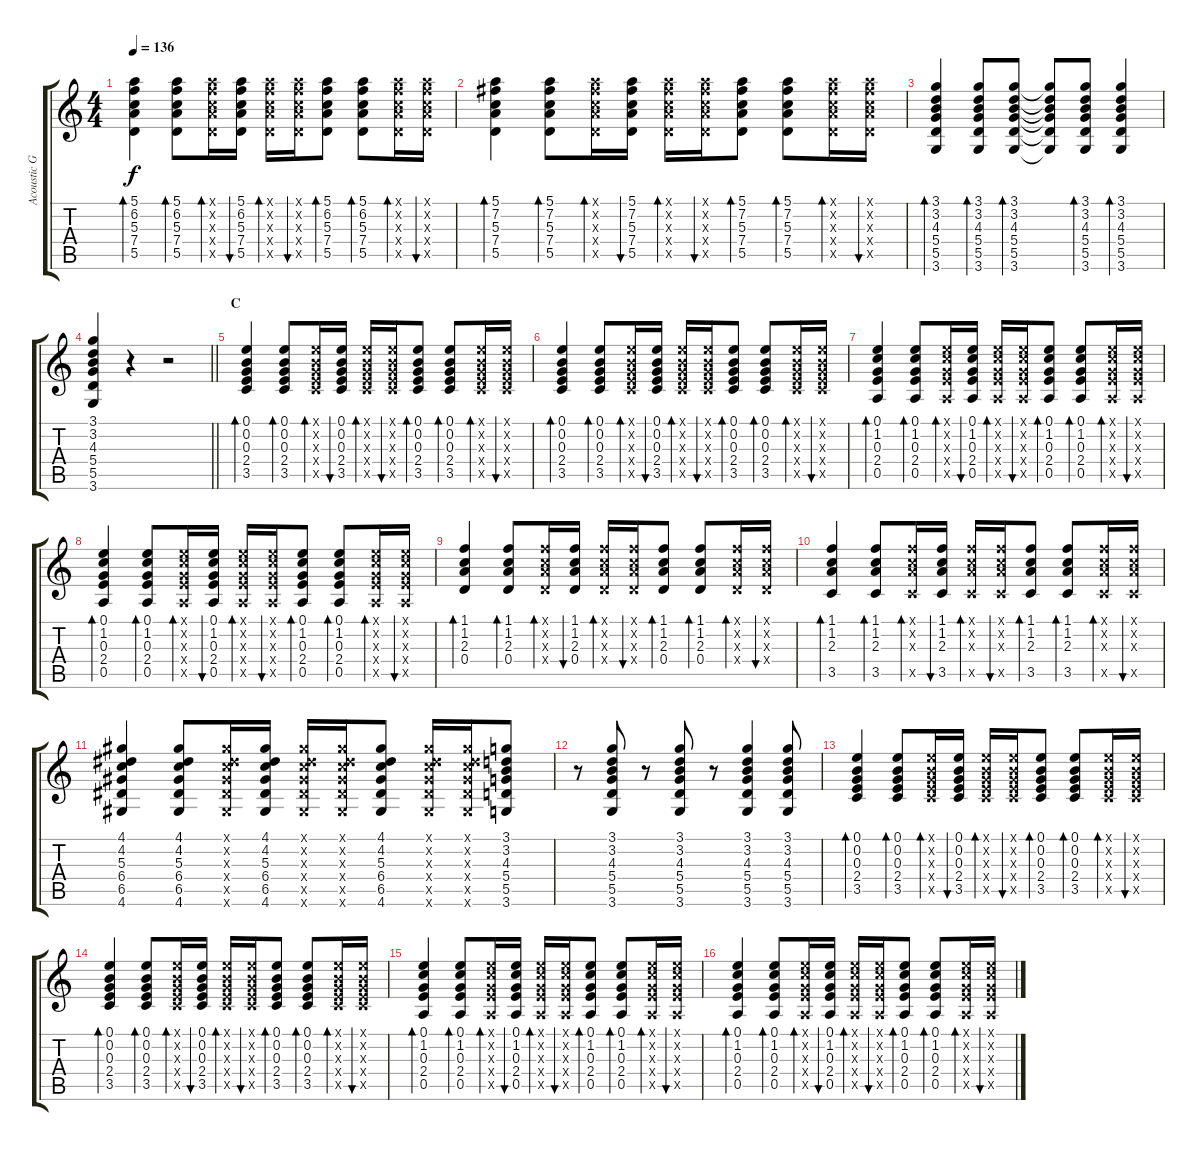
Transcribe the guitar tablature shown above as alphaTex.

\track ("Acoustic Guitar II" "Acoustic G") {instrument acousticguitarsteel}
\staff {score tabs}
\tuning (E4 B3 G3 D3 A2 E2) {hide}
\ts (4 4)
\tempo 136
\clef g2
\ks c
(5.1 6.2 5.3 7.4 5.5).4{bd 60 dy f} (5.1 6.2 5.3 7.4 5.5).8{bd 30} (5.1{x} 6.2{x} 5.3{x} 7.4{x} 5.5{x}).16{bd 30} (5.1 6.2 5.3 7.4 5.5).16{bu 30} (5.1{x} 6.2{x} 5.3{x} 7.4{x} 5.5{x}).16{bd 30} (5.1{x} 6.2{x} 5.3{x} 7.4{x} 5.5{x}).16{bu 30} (5.1 6.2 5.3 7.4 5.5).8{bd 30} (5.1 6.2 5.3 7.4 5.5).8{bd 30} (5.1{x} 6.2{x} 5.3{x} 7.4{x} 5.5{x}).16{bd 30} (5.1{x} 6.2{x} 5.3{x} 7.4{x} 5.5{x}).16{bu 30} |
(5.1 7.2 5.3 7.4 5.5).4{bd 60} (5.1 7.2 5.3 7.4 5.5).8{bd 30} (5.1{x} 7.2{x} 5.3{x} 7.4{x} 5.5{x}).16{bd 30} (5.1 7.2 5.3 7.4 5.5).16{bu 30} (5.1{x} 7.2{x} 5.3{x} 7.4{x} 5.5{x}).16{bd 30} (5.1{x} 7.2{x} 5.3{x} 7.4{x} 5.5{x}).16{bu 30} (5.1 7.2 5.3 7.4 5.5).8{bd 30} (5.1 7.2 5.3 7.4 5.5).8{bd 30} (5.1{x} 7.2{x} 5.3{x} 7.4{x} 5.5{x}).16{bd 30} (5.1{x} 7.2{x} 5.3{x} 7.4{x} 5.5{x}).16{bu 30} |
(3.1 3.2 4.3 5.4 5.5 3.6).4{bd 30} (3.1 3.2 4.3 5.4 5.5 3.6).8{bd 30} (3.1 3.2 4.3 5.4 5.5 3.6).8{bd 30} (3.1{t} 3.2{t} 4.3{t} 5.4{t} 5.5{t} 3.6{t}).8 (3.1 3.2 4.3 5.4 5.5 3.6).8{bd 30} (3.1 3.2 4.3 5.4 5.5 3.6).4{bd 30} |
\barLineRight lightlight
(3.1 3.2 4.3 5.4 5.5 3.6).4 r.4 r.2 |
\section ("" "C")
(0.1 0.2 0.3 2.4 3.5).4{bd 60} (0.1 0.2 0.3 2.4 3.5).8{bd 60} (0.1{x} 0.2{x} 0.3{x} 2.4{x} 3.5{x}).16{bd 60} (0.1 0.2 0.3 2.4 3.5).16{bu 60} (0.1{x} 0.2{x} 0.3{x} 2.4{x} 3.5{x}).16{bd 60} (0.1{x} 0.2{x} 0.3{x} 2.4{x} 3.5{x}).16{bu 60} (0.1 0.2 0.3 2.4 3.5).8{bd 60} (0.1 0.2 0.3 2.4 3.5).8{bd 60} (0.1{x} 0.2{x} 0.3{x} 2.4{x} 3.5{x}).16{bd 60} (0.1{x} 0.2{x} 0.3{x} 2.4{x} 3.5{x}).16{bu 60} |
(0.1 0.2 0.3 2.4 3.5).4{bd 30} (0.1 0.2 0.3 2.4 3.5).8{bd 60} (0.1{x} 0.2{x} 0.3{x} 2.4{x} 3.5{x}).16{bd 60} (0.1 0.2 0.3 2.4 3.5).16{bu 60} (0.1{x} 0.2{x} 0.3{x} 2.4{x} 3.5{x}).16{bd 60} (0.1{x} 0.2{x} 0.3{x} 2.4{x} 3.5{x}).16{bu 60} (0.1 0.2 0.3 2.4 3.5).8{bd 60} (0.1 0.2 0.3 2.4 3.5).8{bd 60} (0.1{x} 0.2{x} 0.3{x} 2.4{x} 3.5{x}).16{bd 60} (0.1{x} 0.2{x} 0.3{x} 2.4{x} 3.5{x}).16{bu 60} |
(0.1 1.2 0.3 2.4 0.5).4{bd 30} (0.1 1.2 0.3 2.4 0.5).8{bd 30} (0.1{x} 1.2{x} 0.3{x} 2.4{x} 0.5{x}).16{bd 30} (0.1 1.2 0.3 2.4 0.5).16{bu 30} (0.1{x} 1.2{x} 0.3{x} 2.4{x} 0.5{x}).16{bd 30} (0.1{x} 1.2{x} 0.3{x} 2.4{x} 0.5{x}).16{bu 30} (0.1 1.2 0.3 2.4 0.5).8{bd 30} (0.1 1.2 0.3 2.4 0.5).8{bd 30} (0.1{x} 1.2{x} 0.3{x} 2.4{x} 0.5{x}).16{bd 30} (0.1{x} 1.2{x} 0.3{x} 2.4{x} 0.5{x}).16{bu 30} |
(0.1 1.2 0.3 2.4 0.5).4{bd 30} (0.1 1.2 0.3 2.4 0.5).8{bd 30} (0.1{x} 1.2{x} 0.3{x} 2.4{x} 0.5{x}).16{bd 30} (0.1 1.2 0.3 2.4 0.5).16{bu 30} (0.1{x} 1.2{x} 0.3{x} 2.4{x} 0.5{x}).16{bd 30} (0.1{x} 1.2{x} 0.3{x} 2.4{x} 0.5{x}).16{bu 30} (0.1 1.2 0.3 2.4 0.5).8{bd 30} (0.1 1.2 0.3 2.4 0.5).8{bd 30} (0.1{x} 1.2{x} 0.3{x} 2.4{x} 0.5{x}).16{bd 30} (0.1{x} 1.2{x} 0.3{x} 2.4{x} 0.5{x}).16{bu 30} |
(1.1 1.2 2.3 0.4).4{bd 30} (1.1 1.2 2.3 0.4).8{bd 30} (1.1{x} 1.2{x} 2.3{x} 0.4{x}).16{bd 30} (1.1 1.2 2.3 0.4).16{bu 30} (1.1{x} 1.2{x} 2.3{x} 0.4{x}).16{bd 30} (1.1{x} 1.2{x} 2.3{x} 0.4{x}).16{bu 30} (1.1 1.2 2.3 0.4).8{bd 30} (1.1 1.2 2.3 0.4).8{bd 30} (1.1{x} 1.2{x} 2.3{x} 0.4{x}).16{bd 30} (1.1{x} 1.2{x} 2.3{x} 0.4{x}).16{bu 30} |
(1.1 1.2 2.3 3.5).4{bd 30} (1.1 1.2 2.3 3.5).8{bd 30} (1.1{x} 1.2{x} 2.3{x} 3.5{x}).16{bd 30} (1.1 1.2 2.3 3.5).16{bu 30} (1.1{x} 1.2{x} 2.3{x} 3.5{x}).16{bd 30} (1.1{x} 1.2{x} 2.3{x} 3.5{x}).16{bu 30} (1.1 1.2 2.3 3.5).8{bd 30} (1.1 1.2 2.3 3.5).8{bd 30} (1.1{x} 1.2{x} 2.3{x} 3.5{x}).16{bd 30} (1.1{x} 1.2{x} 2.3{x} 3.5{x}).16{bu 30} |
(4.1 4.2 5.3 6.4 6.5 4.6).4 (4.1 4.2 5.3 6.4 6.5 4.6).8 (4.1{x} 4.2{x} 5.3{x} 6.4{x} 6.5{x} 4.6{x}).16 (4.1 4.2 5.3 6.4 6.5 4.6).16 (4.1{x} 4.2{x} 5.3{x} 6.4{x} 6.5{x} 4.6{x}).16 (4.1{x} 4.2{x} 5.3{x} 6.4{x} 6.5{x} 4.6{x}).16 (4.1 4.2 5.3 6.4 6.5 4.6).8 (4.1{x} 4.2{x} 5.3{x} 6.4{x} 6.5{x} 4.6{x}).16 (4.1{x} 4.2{x} 5.3{x} 6.4{x} 6.5{x} 4.6{x}).16 (3.1 3.2 4.3 5.4 5.5 3.6).8 |
r.8 (3.1 3.2 4.3 5.4 5.5 3.6).8 r.8 (3.1 3.2 4.3 5.4 5.5 3.6).8 r.8 (3.1 3.2 4.3 5.4 5.5 3.6).4 (3.1 3.2 4.3 5.4 5.5 3.6).8 |
(0.1 0.2 0.3 2.4 3.5).4{bd 60} (0.1 0.2 0.3 2.4 3.5).8{bd 60} (0.1{x} 0.2{x} 0.3{x} 2.4{x} 3.5{x}).16{bd 60} (0.1 0.2 0.3 2.4 3.5).16{bu 60} (0.1{x} 0.2{x} 0.3{x} 2.4{x} 3.5{x}).16{bd 60} (0.1{x} 0.2{x} 0.3{x} 2.4{x} 3.5{x}).16{bu 60} (0.1 0.2 0.3 2.4 3.5).8{bd 60} (0.1 0.2 0.3 2.4 3.5).8{bd 60} (0.1{x} 0.2{x} 0.3{x} 2.4{x} 3.5{x}).16{bd 60} (0.1{x} 0.2{x} 0.3{x} 2.4{x} 3.5{x}).16{bu 60} |
(0.1 0.2 0.3 2.4 3.5).4{bd 30} (0.1 0.2 0.3 2.4 3.5).8{bd 60} (0.1{x} 0.2{x} 0.3{x} 2.4{x} 3.5{x}).16{bd 60} (0.1 0.2 0.3 2.4 3.5).16{bu 60} (0.1{x} 0.2{x} 0.3{x} 2.4{x} 3.5{x}).16{bd 60} (0.1{x} 0.2{x} 0.3{x} 2.4{x} 3.5{x}).16{bu 60} (0.1 0.2 0.3 2.4 3.5).8{bd 60} (0.1 0.2 0.3 2.4 3.5).8{bd 60} (0.1{x} 0.2{x} 0.3{x} 2.4{x} 3.5{x}).16{bd 60} (0.1{x} 0.2{x} 0.3{x} 2.4{x} 3.5{x}).16{bu 60} |
(0.1 1.2 0.3 2.4 0.5).4{bd 30} (0.1 1.2 0.3 2.4 0.5).8{bd 30} (0.1{x} 1.2{x} 0.3{x} 2.4{x} 0.5{x}).16{bd 30} (0.1 1.2 0.3 2.4 0.5).16{bu 30} (0.1{x} 1.2{x} 0.3{x} 2.4{x} 0.5{x}).16{bd 30} (0.1{x} 1.2{x} 0.3{x} 2.4{x} 0.5{x}).16{bu 30} (0.1 1.2 0.3 2.4 0.5).8{bd 30} (0.1 1.2 0.3 2.4 0.5).8{bd 30} (0.1{x} 1.2{x} 0.3{x} 2.4{x} 0.5{x}).16{bd 30} (0.1{x} 1.2{x} 0.3{x} 2.4{x} 0.5{x}).16{bu 30} |
(0.1 1.2 0.3 2.4 0.5).4{bd 30} (0.1 1.2 0.3 2.4 0.5).8{bd 30} (0.1{x} 1.2{x} 0.3{x} 2.4{x} 0.5{x}).16{bd 30} (0.1 1.2 0.3 2.4 0.5).16{bu 30} (0.1{x} 1.2{x} 0.3{x} 2.4{x} 0.5{x}).16{bd 30} (0.1{x} 1.2{x} 0.3{x} 2.4{x} 0.5{x}).16{bu 30} (0.1 1.2 0.3 2.4 0.5).8{bd 30} (0.1 1.2 0.3 2.4 0.5).8{bd 30} (0.1{x} 1.2{x} 0.3{x} 2.4{x} 0.5{x}).16{bd 30} (0.1{x} 1.2{x} 0.3{x} 2.4{x} 0.5{x}).16{bu 30}
